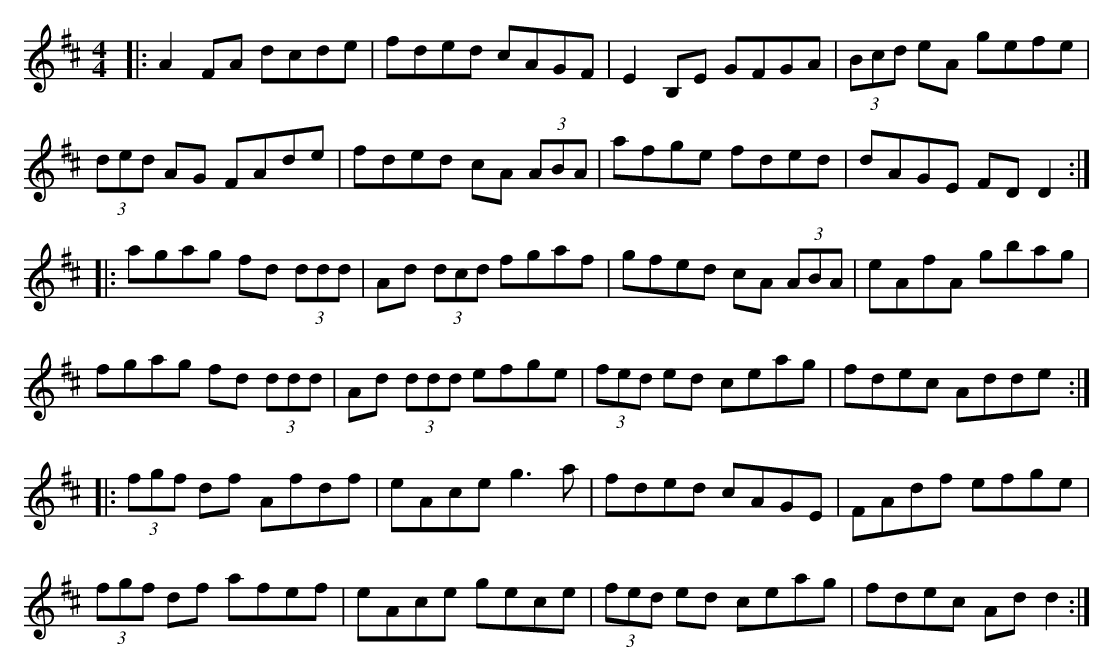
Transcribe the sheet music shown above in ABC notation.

X:1
M:4/4
K:D
|:A2 FA dcde|fded cAGF|E2 B,E GFGA|(3Bcd eA gefe|
(3ded AG FAde|fded cA (3ABA|afge fded|dAGE FD D2:|
|:agag fd (3ddd|Ad (3dcd fgaf|gfed cA (3ABA|eAfA gbag|
fgag fd (3ddd|Ad (3ddd efge|(3fed ed ceag|fdec Adde:|
|:(3fgf df Afdf|eAce g3 a|fded cAGE|FAdf efge|
(3fgf df afef|eAce gece|(3fed ed ceag|fdec Ad d2:|
